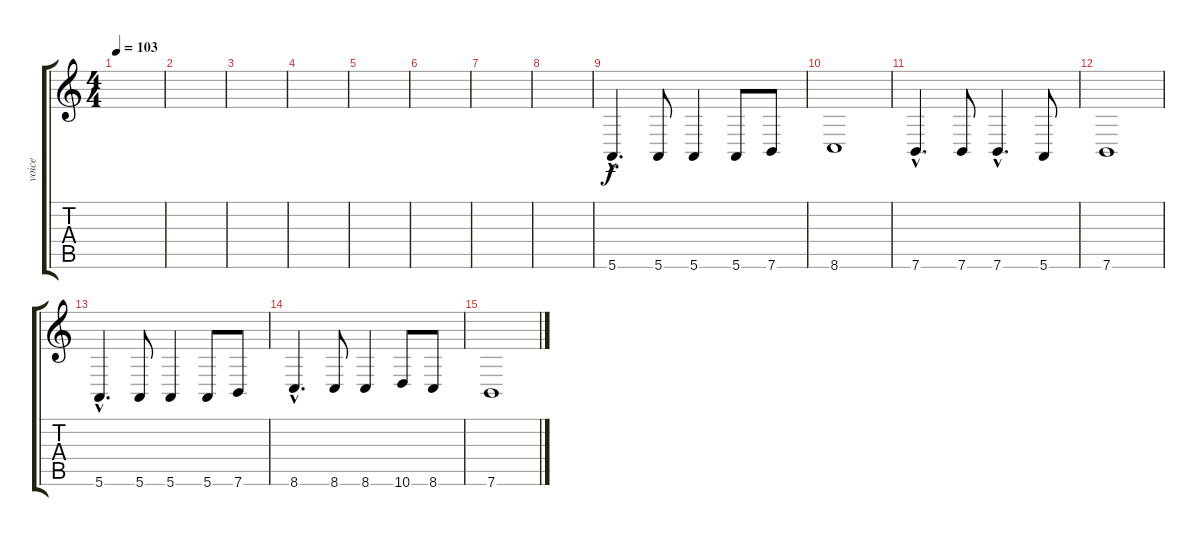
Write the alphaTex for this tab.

\track ("voice" "voice") {instrument pad2warm}
\staff {score tabs}
\tuning (E4 B3 G3 D3 A2 E2) {hide}
\ts (4 4)
\tempo 103
\clef g2
\ks c
|
|
|
|
|
|
|
|
5.6{hac}.4{d} 5.6.8 5.6.4 5.6.8 7.6.8 |
8.6.1 |
7.6{hac}.4{d} 7.6.8 7.6{hac}.4{d} 5.6.8 |
7.6.1 |
5.6{hac}.4{d} 5.6.8 5.6.4 5.6.8 7.6.8 |
8.6{hac}.4{d} 8.6.8 8.6.4 10.6.8 8.6.8 |
7.6.1
